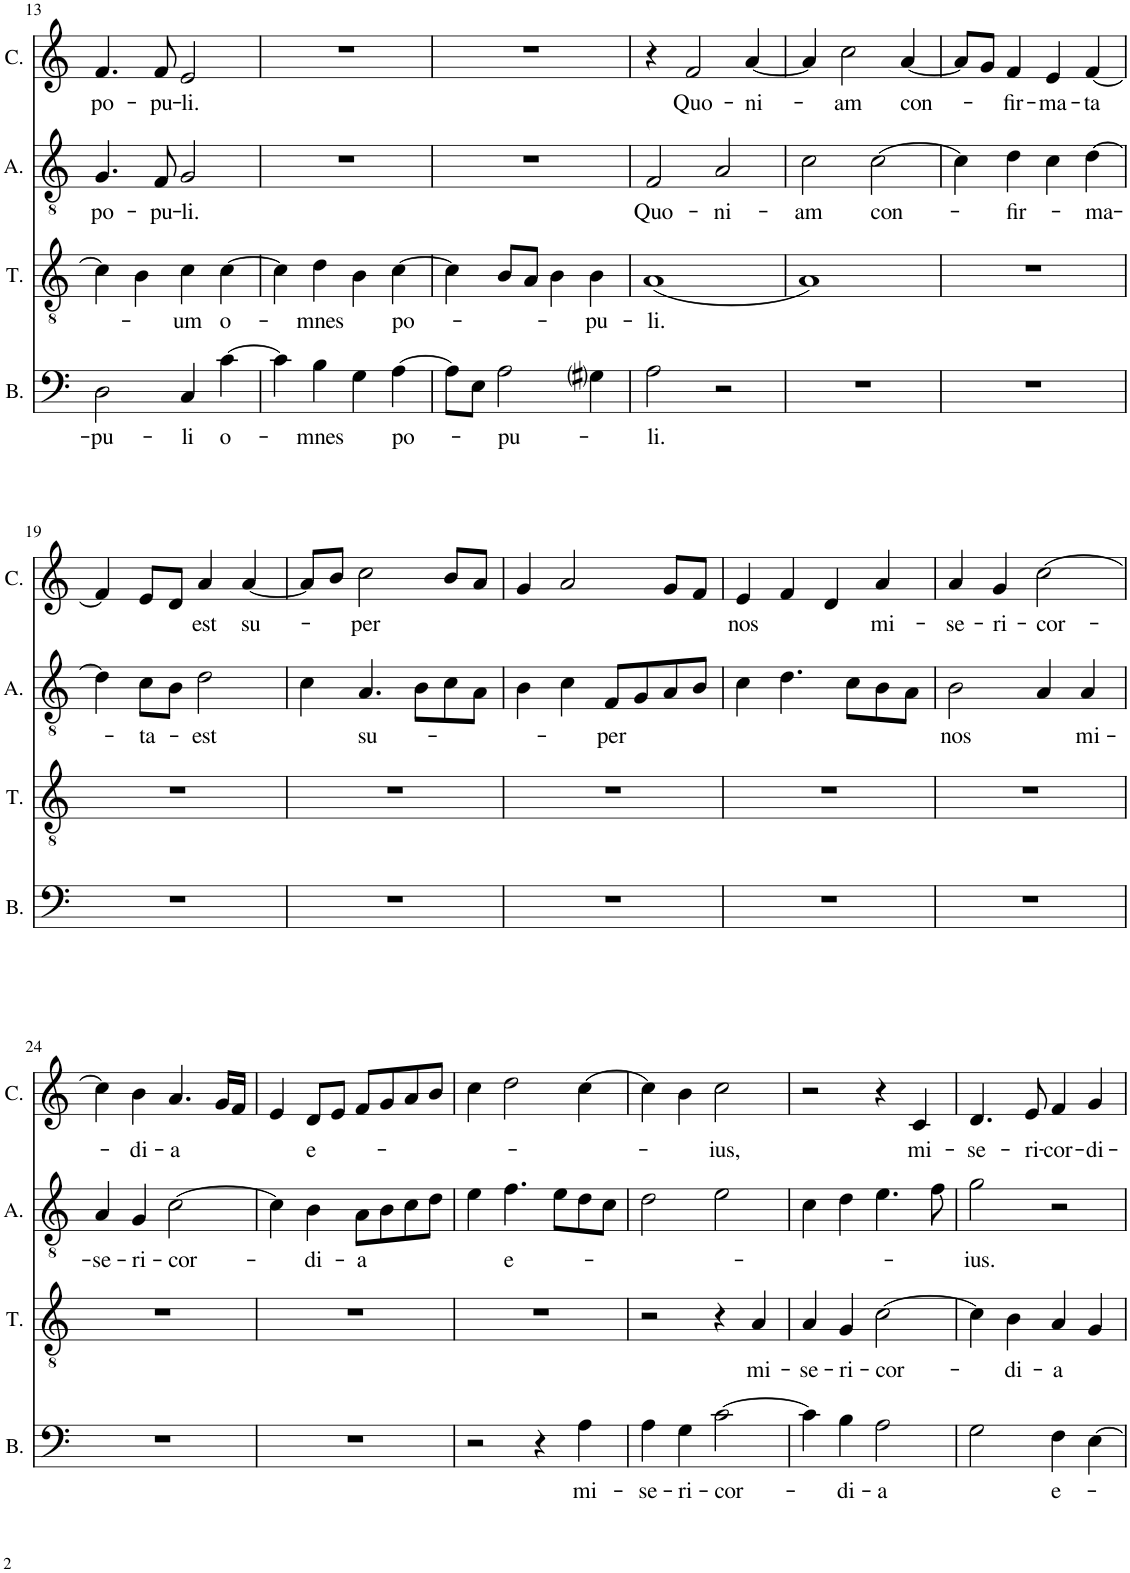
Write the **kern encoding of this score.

**kern	**text	**kern	**text	**kern	**text	**kern	**text
*part4	*part4	*part3	*part3	*part2	*part2	*part1	*part1
*staff4	*staff4	*staff3	*staff3	*staff2	*staff2	*staff1	*staff1
*I"Bass	*	*I"Tenor	*	*I"Altus	*	*I"Cantus	*
*I'B.	*	*I'T.	*	*I'A.	*	*I'C.	*
!!LO:PB:g=z
*clefF4	*	*clefGv2	*	*clefGv2	*	*clefG2	*
*k[]	*	*k[]	*	*k[]	*	*k[]	*
*M2/2	*	*M2/2	*	*M2/2	*	*M2/2	*
*met(c|)	*	*met(c|)	*	*met(c|)	*	*met(c|)	*
=13	=13	=13	=13	=13	=13	=13	=13
!	!LO:LY:b	!	!	!	!LO:LY:b	!	!LO:LY:b
2D\	-pu-	4c\]	.	4.G/	po-	4.f/	po-
.	.	4B\	.	.	.	.	.
!	!	!	!	!	!LO:LY:b	!	!LO:LY:b
.	.	.	.	8F/	-pu-	8f/	-pu-
!	!LO:LY:b	!	!LO:LY:b	!	!LO:LY:b	!	!LO:LY:b
4C/	-li	4c\	-um	2G/	-li.	2e/	-li.
!	!LO:LY:b	!	!LO:LY:b	!	!	!	!
[4c\	o-	[4c\	o-	.	.	.	.
=14	=14	=14	=14	=14	=14	=14	=14
4c\]	.	4c\]	.	1r	.	1r	.
!	!LO:LY:b	!	!LO:LY:b	!	!	!	!
4B\	-mnes	4d\	-mnes	.	.	.	.
4G\	.	4B\	.	.	.	.	.
!	!LO:LY:b	!	!LO:LY:b	!	!	!	!
[4A\	po-	[4c\	po-	.	.	.	.
=15	=15	=15	=15	=15	=15	=15	=15
8A\L]	.	4c\]	.	1r	.	1r	.
8E\J	.	.	.	.	.	.	.
!	!LO:LY:b	!	!	!	!	!	!
2A\	-pu-	8B/L	.	.	.	.	.
.	.	8A/J	.	.	.	.	.
.	.	4B\	.	.	.	.	.
!	!	!	!LO:LY:b	!	!	!	!
4G#i\	.	4B\	-pu-	.	.	.	.
=16	=16	=16	=16	=16	=16	=16	=16
!	!LO:LY:b	!	!LO:LY:b	!	!LO:LY:b	!	!
2A\	-li.	(1A	-li.	2F/	Quo-	4r	.
!	!	!	!	!	!	!	!LO:LY:b
.	.	.	.	.	.	2f/	Quo-
!	!	!	!	!	!LO:LY:b	!	!
2r	.	.	.	2A/	-ni-	.	.
!	!	!	!	!	!	!	!LO:LY:b
.	.	.	.	.	.	[4a/	-ni-
=17	=17	=17	=17	=17	=17	=17	=17
!	!	!	!	!	!LO:LY:b	!	!
1r	.	1A)	.	2c\	-am	4a/]	.
!	!	!	!	!	!	!	!LO:LY:b
.	.	.	.	.	.	2cc\	-am
!	!	!	!	!	!LO:LY:b	!	!
.	.	.	.	[2c\	con-	.	.
!	!	!	!	!	!	!	!LO:LY:b
.	.	.	.	.	.	[4a/	con-
=18	=18	=18	=18	=18	=18	=18	=18
1r	.	1r	.	4c\]	.	8a/L]	.
.	.	.	.	.	.	8g/J	.
!	!	!	!	!	!LO:LY:b	!	!LO:LY:b
.	.	.	.	4d\	-fir-	4f/	-fir-
!	!	!	!	!	!	!	!LO:LY:b
.	.	.	.	4c\	.	4e/	-ma-
!	!	!	!	!	!LO:LY:b	!	!LO:LY:b
.	.	.	.	[4d\	-ma-	[4f/	-ta
!!LO:LB:g=z
=19	=19	=19	=19	=19	=19	=19	=19
1r	.	1r	.	4d\]	.	4f/]	.
!	!	!	!	!	!LO:LY:b	!	!
.	.	.	.	8c\L	-ta-	8e/L	.
.	.	.	.	8B\J	.	8d/J	.
!	!	!	!	!	!LO:LY:b	!	!LO:LY:b
.	.	.	.	2d\	-est	4a/	est
!	!	!	!	!	!	!	!LO:LY:b
.	.	.	.	.	.	[4a/	su-
=20	=20	=20	=20	=20	=20	=20	=20
1r	.	1r	.	4c\	.	8a/L]	.
.	.	.	.	.	.	8b/J	.
!	!	!	!	!	!LO:LY:b	!	!LO:LY:b
.	.	.	.	4.A/	su-	2cc\	-per
.	.	.	.	8B\L	.	.	.
.	.	.	.	8c\	.	8b/L	.
.	.	.	.	8A\J	.	8a/J	.
=21	=21	=21	=21	=21	=21	=21	=21
1r	.	1r	.	4B\	.	4g/	.
.	.	.	.	4c\	.	2a/	.
!	!	!	!	!	!LO:LY:b	!	!
.	.	.	.	8F/L	-per	.	.
.	.	.	.	8G/	.	.	.
.	.	.	.	8A/	.	8g/L	.
.	.	.	.	8B/J	.	8f/J	.
=22	=22	=22	=22	=22	=22	=22	=22
!	!	!	!	!	!	!	!LO:LY:b
1r	.	1r	.	4c\	.	4e/	nos
.	.	.	.	4.d\	.	4f/	.
.	.	.	.	.	.	4d/	.
.	.	.	.	8c\L	.	.	.
!	!	!	!	!	!	!	!LO:LY:b
.	.	.	.	8B\	.	4a/	mi-
.	.	.	.	8A\J	.	.	.
=23	=23	=23	=23	=23	=23	=23	=23
!	!	!	!	!	!LO:LY:b	!	!LO:LY:b
1r	.	1r	.	2B\	nos	4a/	-se-
!	!	!	!	!	!	!	!LO:LY:b
.	.	.	.	.	.	4g/	-ri-
!	!	!	!	!	!	!	!LO:LY:b
.	.	.	.	4A/	.	[2cc\	-cor-
!	!	!	!	!	!LO:LY:b	!	!
.	.	.	.	4A/	mi-	.	.
!!LO:LB:g=z
=24	=24	=24	=24	=24	=24	=24	=24
!	!	!	!	!	!LO:LY:b	!	!
1r	.	1r	.	4A/	-se-	4cc\]	.
!	!	!	!	!	!LO:LY:b	!	!LO:LY:b
.	.	.	.	4G/	-ri-	4b\	-di-
!	!	!	!	!	!LO:LY:b	!	!LO:LY:b
.	.	.	.	[2c\	-cor-	4.a/	-a
.	.	.	.	.	.	16g/LL	.
.	.	.	.	.	.	16f/JJ	.
=25	=25	=25	=25	=25	=25	=25	=25
1r	.	1r	.	4c\]	.	4e/	.
!	!	!	!	!	!LO:LY:b	!	!LO:LY:b
.	.	.	.	4B\	-di-	8d/L	e-
.	.	.	.	.	.	8e/J	.
!	!	!	!	!	!LO:LY:b	!	!
.	.	.	.	8A\L	-a	8f/L	.
.	.	.	.	8B\	.	8g/	.
.	.	.	.	8c\	.	8a/	.
.	.	.	.	8d\J	.	8b/J	.
=26	=26	=26	=26	=26	=26	=26	=26
2r	.	1r	.	4e\	.	4cc\	.
!	!	!	!	!	!LO:LY:b	!	!
.	.	.	.	4.f\	e-	2dd\	.
4r	.	.	.	.	.	.	.
.	.	.	.	8e\L	.	.	.
!	!LO:LY:b	!	!	!	!	!	!
4A\	mi-	.	.	8d\	.	[4cc\	.
.	.	.	.	8c\J	.	.	.
=27	=27	=27	=27	=27	=27	=27	=27
!	!LO:LY:b	!	!	!	!	!	!
4A\	-se-	2r	.	2d\	.	4cc\]	.
!	!LO:LY:b	!	!	!	!	!	!
4G\	-ri-	.	.	.	.	4b\	.
!	!LO:LY:b	!	!	!	!	!	!LO:LY:b
[2c\	-cor-	4r	.	2e\	.	2cc\	-ius,
!	!	!	!LO:LY:b	!	!	!	!
.	.	4A/	mi-	.	.	.	.
=28	=28	=28	=28	=28	=28	=28	=28
!	!	!	!LO:LY:b	!	!	!	!
4c\]	.	4A/	-se-	4c\	.	2r	.
!	!LO:LY:b	!	!LO:LY:b	!	!	!	!
4B\	-di-	4G/	-ri-	4d\	.	.	.
!	!LO:LY:b	!	!LO:LY:b	!	!	!	!
2A\	-a	[2c\	-cor-	4.e\	.	4r	.
!	!	!	!	!	!	!	!LO:LY:b
.	.	.	.	.	.	4c/	mi-
.	.	.	.	8f\	.	.	.
=29	=29	=29	=29	=29	=29	=29	=29
!	!	!	!	!	!LO:LY:b	!	!LO:LY:b
2G\	.	4c\]	.	2g\	-ius.	4.d/	-se-
!	!	!	!LO:LY:b	!	!	!	!
.	.	4B\	-di-	.	.	.	.
!	!	!	!	!	!	!	!LO:LY:b
.	.	.	.	.	.	8e/	-ri-
!	!LO:LY:b	!	!LO:LY:b	!	!	!	!LO:LY:b
4F\	e-	4A/	-a	2r	.	4f/	-cor-
!	!	!	!	!	!	!	!LO:LY:b
[4E\	.	4G/	.	.	.	4g/	-di-
=	=	=	=	=	=	=	=
*-	*-	*-	*-	*-	*-	*-	*-
